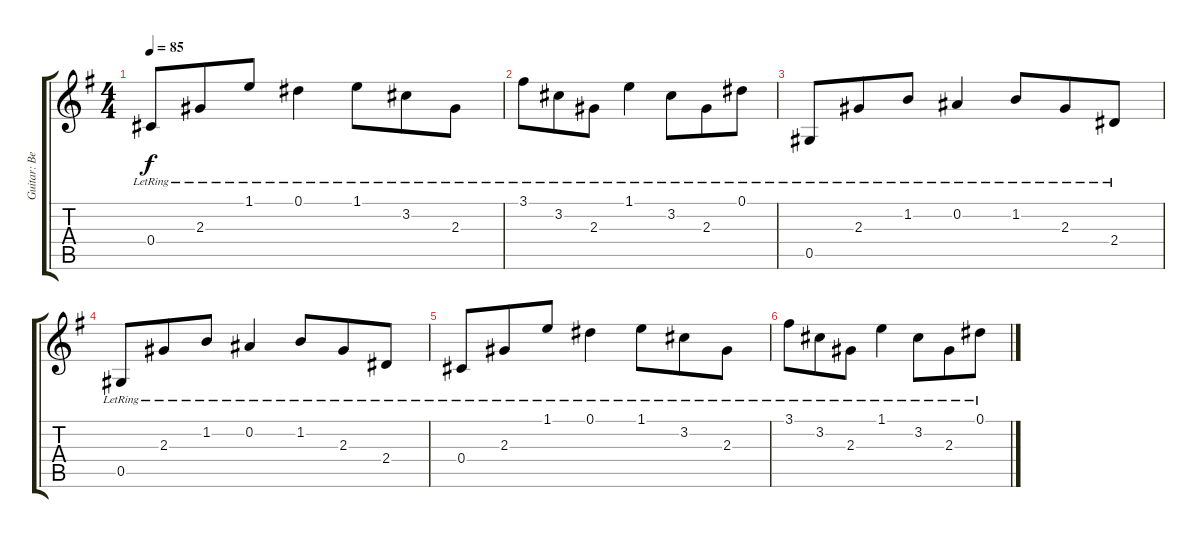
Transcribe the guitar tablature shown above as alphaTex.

\track ("Guitar: Ben" "Guitar: Be") {instrument acousticguitarnylon}
\staff {score tabs}
\tuning (Eb4 Bb3 Gb3 Db3 Ab2 Eb2) {hide}
\ts (4 4)
\tempo 85
\clef g2
\ks g
0.4{lr}.8{dy f} 2.3{lr}.8{beam merge} 1.1{lr}.8 0.1{lr}.4 1.1{lr}.8{beam merge} 3.2{lr}.8 2.3{lr}.8 |
3.1{lr}.8 3.2{lr}.8{beam merge} 2.3{lr}.8 1.1{lr}.4 3.2{lr}.8{beam merge} 2.3{lr}.8 0.1{lr}.8 |
0.5{lr}.8 2.3{lr}.8{beam merge} 1.2{lr}.8 0.2{lr}.4 1.2{lr}.8{beam merge} 2.3{lr}.8 2.4{lr}.8 |
0.5{lr}.8 2.3{lr}.8{beam merge} 1.2{lr}.8 0.2{lr}.4 1.2{lr}.8{beam merge} 2.3{lr}.8 2.4{lr}.8 |
0.4{lr}.8 2.3{lr}.8{beam merge} 1.1{lr}.8 0.1{lr}.4 1.1{lr}.8{beam merge} 3.2{lr}.8 2.3{lr}.8 |
3.1{lr}.8 3.2{lr}.8{beam merge} 2.3{lr}.8 1.1{lr}.4 3.2{lr}.8{beam merge} 2.3{lr}.8 0.1{lr}.8
